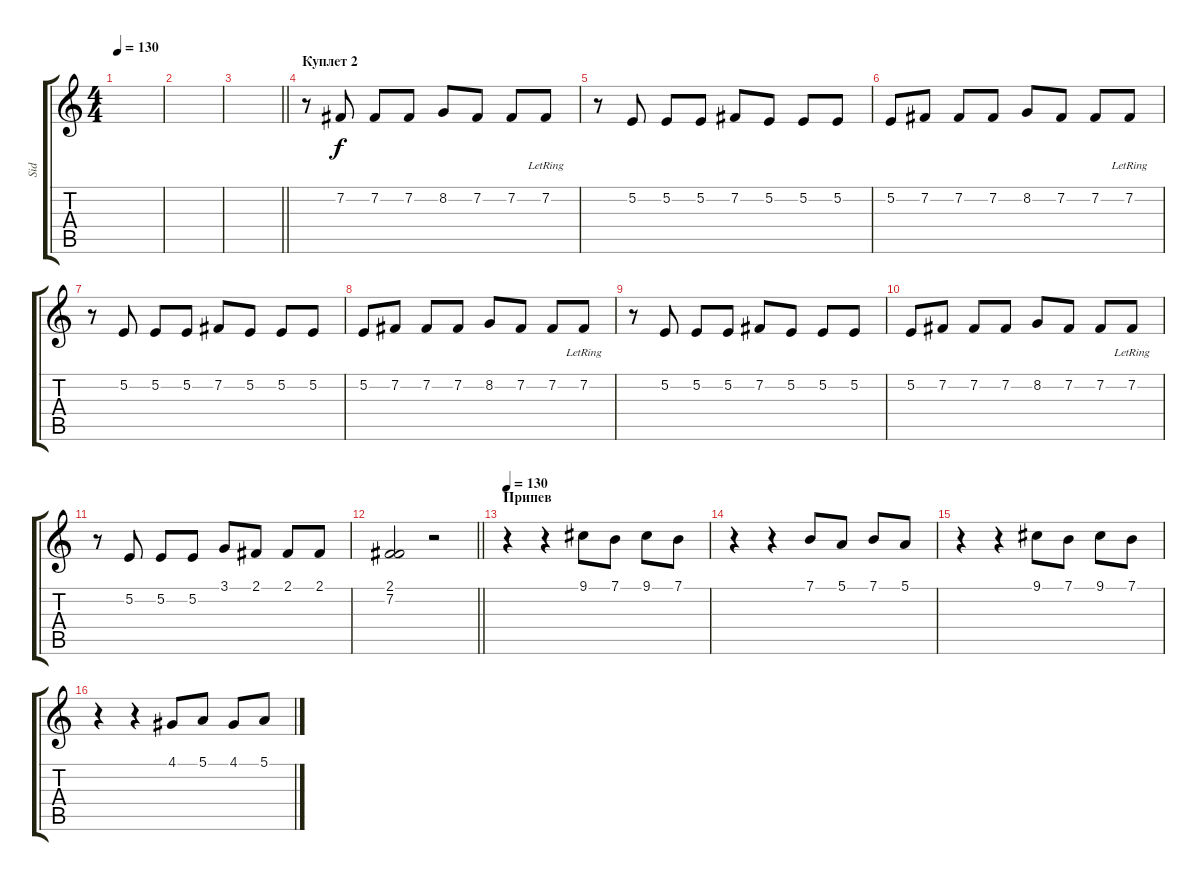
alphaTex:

\track ("Sid" "Sid") {instrument choiraahs}
\staff {score tabs}
\tuning (E4 B3 G3 D3 A2 E2) {hide}
\ts (4 4)
\tempo 130
\clef g2
\ks c
|
|
\barLineRight lightlight
|
\section ("" "Куплет 2")
r.8 7.2.8 7.2.8 7.2.8 8.2.8 7.2.8 7.2.8 7.2{lr}.8 |
r.8 5.2.8 5.2.8 5.2.8 7.2.8 5.2.8 5.2.8 5.2.8 |
5.2.8 7.2.8 7.2.8 7.2.8 8.2.8 7.2.8 7.2.8 7.2{lr}.8 |
r.8 5.2.8 5.2.8 5.2.8 7.2.8 5.2.8 5.2.8 5.2.8 |
5.2.8 7.2.8 7.2.8 7.2.8 8.2.8 7.2.8 7.2.8 7.2{lr}.8 |
r.8 5.2.8 5.2.8 5.2.8 7.2.8 5.2.8 5.2.8 5.2.8 |
5.2.8 7.2.8 7.2.8 7.2.8 8.2.8 7.2.8 7.2.8 7.2{lr}.8 |
r.8 5.2.8 5.2.8 5.2.8 3.1.8 2.1.8 2.1.8 2.1.8 |
\barLineRight lightlight
(2.1 7.2).2 r.2 |
\section ("" "Припев")
\tempo 130
r.4 r.4 9.1.8 7.1.8 9.1.8 7.1.8 |
r.4 r.4 7.1.8 5.1.8 7.1.8 5.1.8 |
r.4 r.4 9.1.8 7.1.8 9.1.8 7.1.8 |
r.4 r.4 4.1.8 5.1.8 4.1.8 5.1.8
